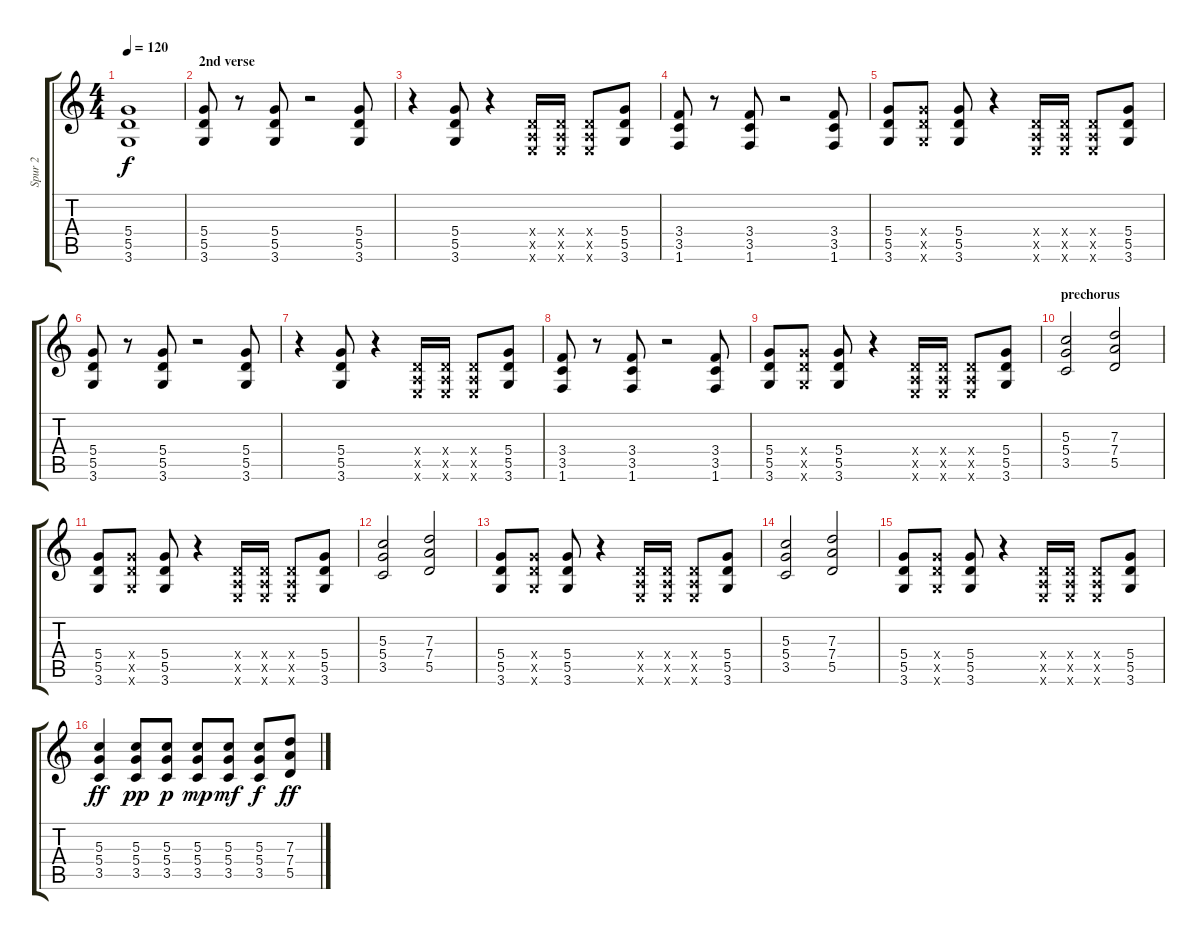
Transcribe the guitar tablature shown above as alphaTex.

\track ("Spur 2" "Spur 2") {instrument distortionguitar}
\staff {score tabs}
\tuning (E4 B3 G3 D3 A2 E2) {hide}
\ts (4 4)
\tempo 120
\clef g2
\ks c
(5.4 5.5 3.6).1{dy f} |
\section ("" "2nd verse")
(5.4 5.5 3.6).8 r.8 (5.4 5.5 3.6).8 r.2 (5.4 5.5 3.6).8 |
r.4 (5.4 5.5 3.6).8 r.4 (0.4{x} 0.5{x} 0.6{x}).16 (0.4{x} 0.5{x} 0.6{x}).16 (0.4{x} 0.5{x} 0.6{x}).8 (5.4 5.5 3.6).8 |
(3.4 3.5 1.6).8 r.8 (3.4 3.5 1.6).8 r.2 (3.4 3.5 1.6).8 |
(5.4 5.5 3.6).8 (5.4{x} 5.5{x} 3.6{x}).8 (5.4 5.5 3.6).8 r.4 (0.4{x} 0.5{x} 0.6{x}).16 (0.4{x} 0.5{x} 0.6{x}).16 (0.4{x} 0.5{x} 0.6{x}).8 (5.4 5.5 3.6).8 |
(5.4 5.5 3.6).8 r.8 (5.4 5.5 3.6).8 r.2 (5.4 5.5 3.6).8 |
r.4 (5.4 5.5 3.6).8 r.4 (0.4{x} 0.5{x} 0.6{x}).16 (0.4{x} 0.5{x} 0.6{x}).16 (0.4{x} 0.5{x} 0.6{x}).8 (5.4 5.5 3.6).8 |
(3.4 3.5 1.6).8 r.8 (3.4 3.5 1.6).8 r.2 (3.4 3.5 1.6).8 |
(5.4 5.5 3.6).8 (5.4{x} 5.5{x} 3.6{x}).8 (5.4 5.5 3.6).8 r.4 (0.4{x} 0.5{x} 0.6{x}).16 (0.4{x} 0.5{x} 0.6{x}).16 (0.4{x} 0.5{x} 0.6{x}).8 (5.4 5.5 3.6).8 |
\section ("" "prechorus")
(5.3 5.4 3.5).2 (7.3 7.4 5.5).2 |
(5.4 5.5 3.6).8 (5.4{x} 5.5{x} 3.6{x}).8 (5.4 5.5 3.6).8 r.4 (0.4{x} 0.5{x} 0.6{x}).16 (0.4{x} 0.5{x} 0.6{x}).16 (0.4{x} 0.5{x} 0.6{x}).8 (5.4 5.5 3.6).8 |
(5.3 5.4 3.5).2 (7.3 7.4 5.5).2 |
(5.4 5.5 3.6).8 (5.4{x} 5.5{x} 3.6{x}).8 (5.4 5.5 3.6).8 r.4 (0.4{x} 0.5{x} 0.6{x}).16 (0.4{x} 0.5{x} 0.6{x}).16 (0.4{x} 0.5{x} 0.6{x}).8 (5.4 5.5 3.6).8 |
(5.3 5.4 3.5).2 (7.3 7.4 5.5).2 |
(5.4 5.5 3.6).8 (5.4{x} 5.5{x} 3.6{x}).8 (5.4 5.5 3.6).8 r.4 (0.4{x} 0.5{x} 0.6{x}).16 (0.4{x} 0.5{x} 0.6{x}).16 (0.4{x} 0.5{x} 0.6{x}).8 (5.4 5.5 3.6).8 |
(5.3 5.4 3.5).4{dy ff} (5.3 5.4 3.5).8{dy pp} (5.3 5.4 3.5).8{dy p} (5.3 5.4 3.5).8{dy mp} (5.3 5.4 3.5).8{dy mf} (5.3 5.4 3.5).8{dy f} (7.3 7.4 5.5).8{dy ff}
